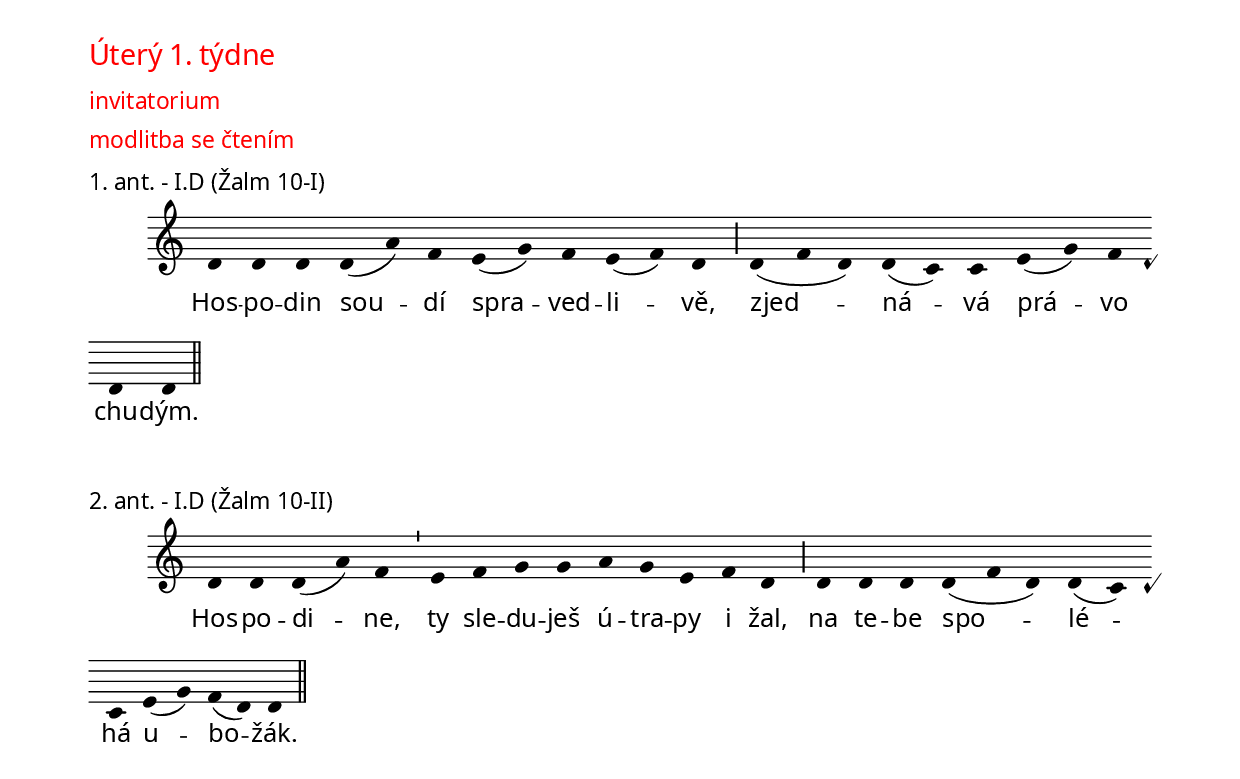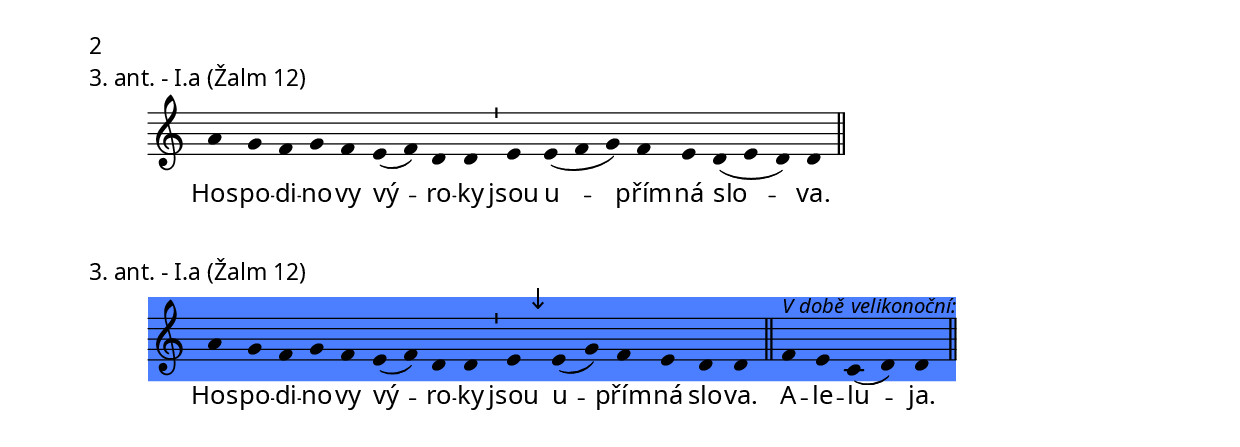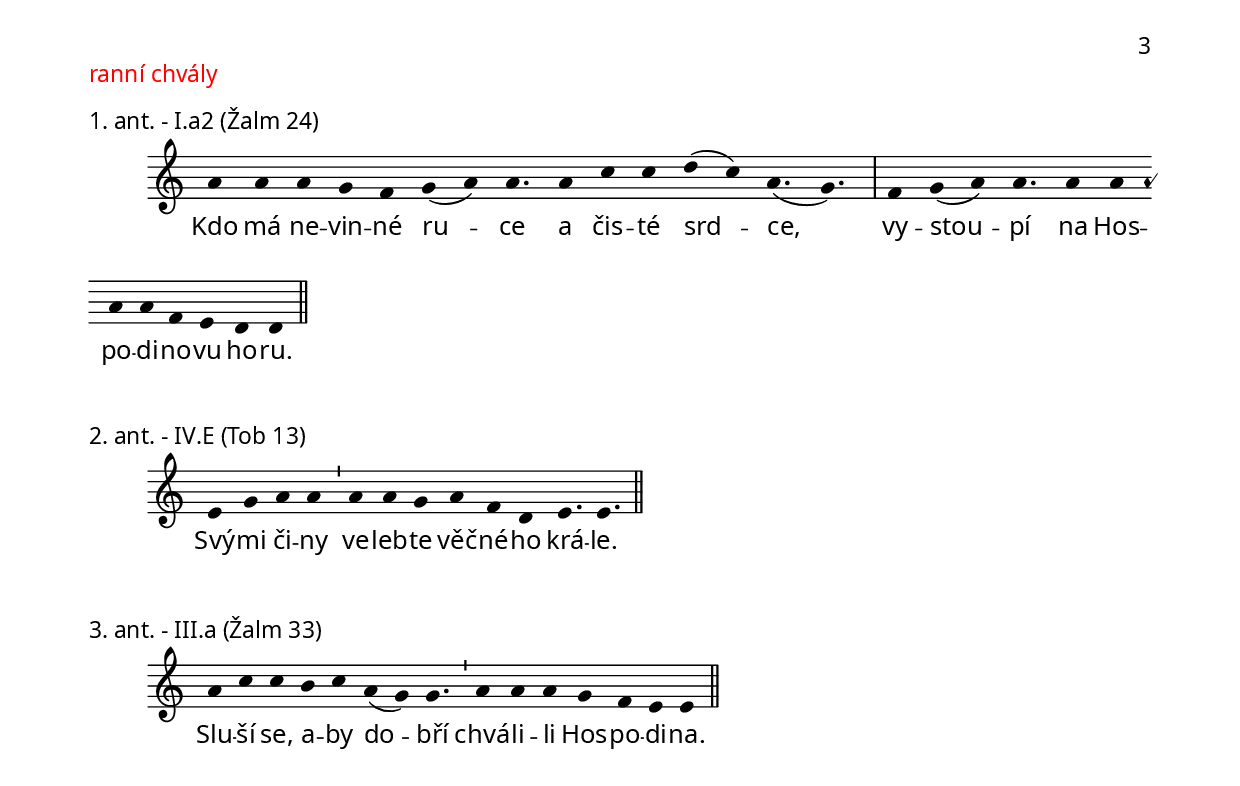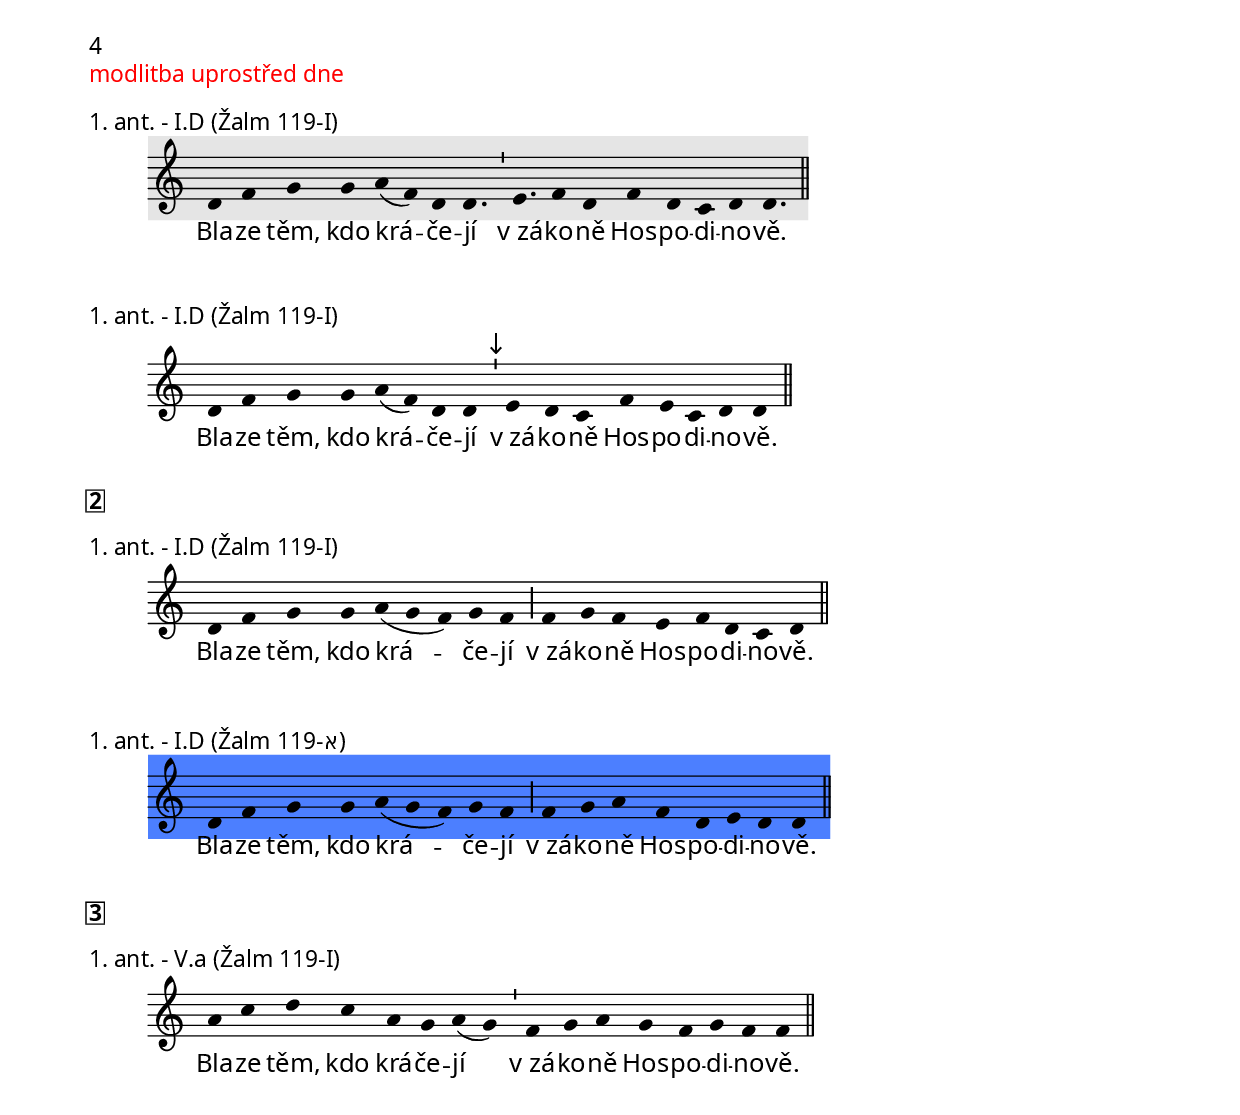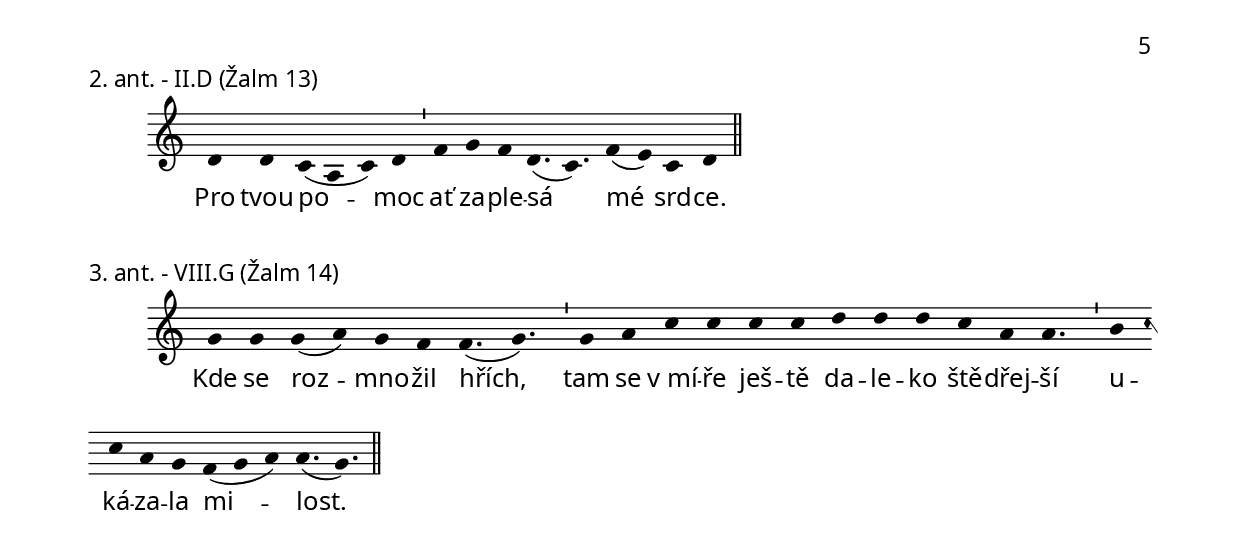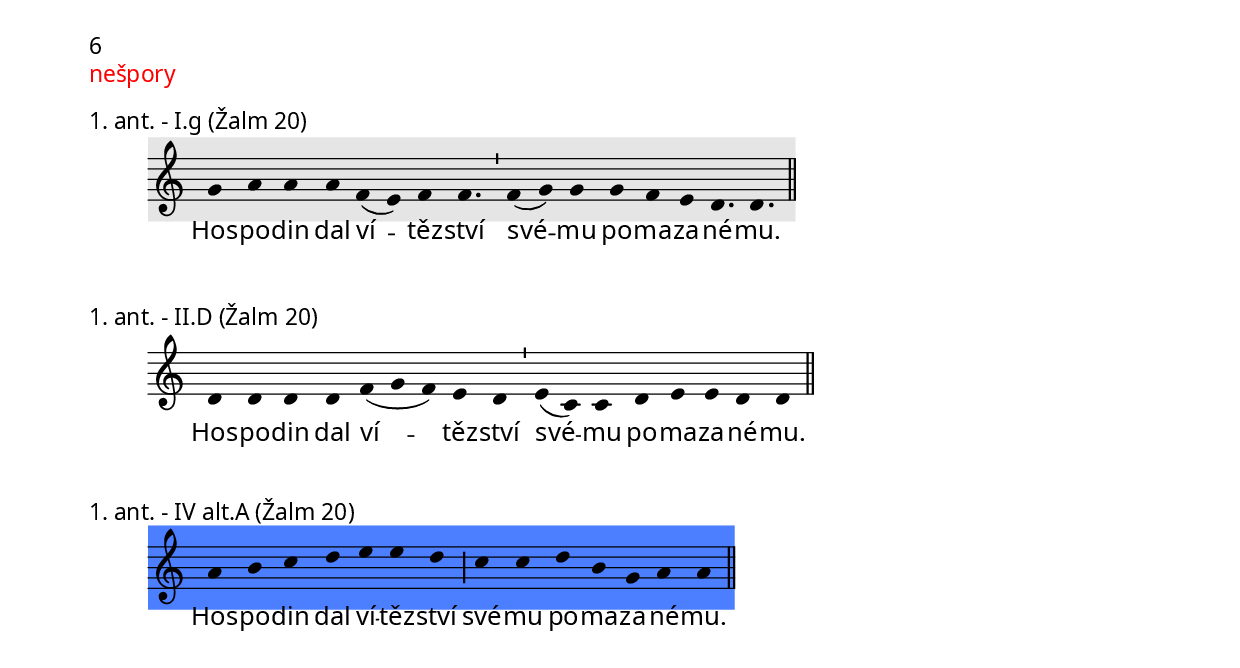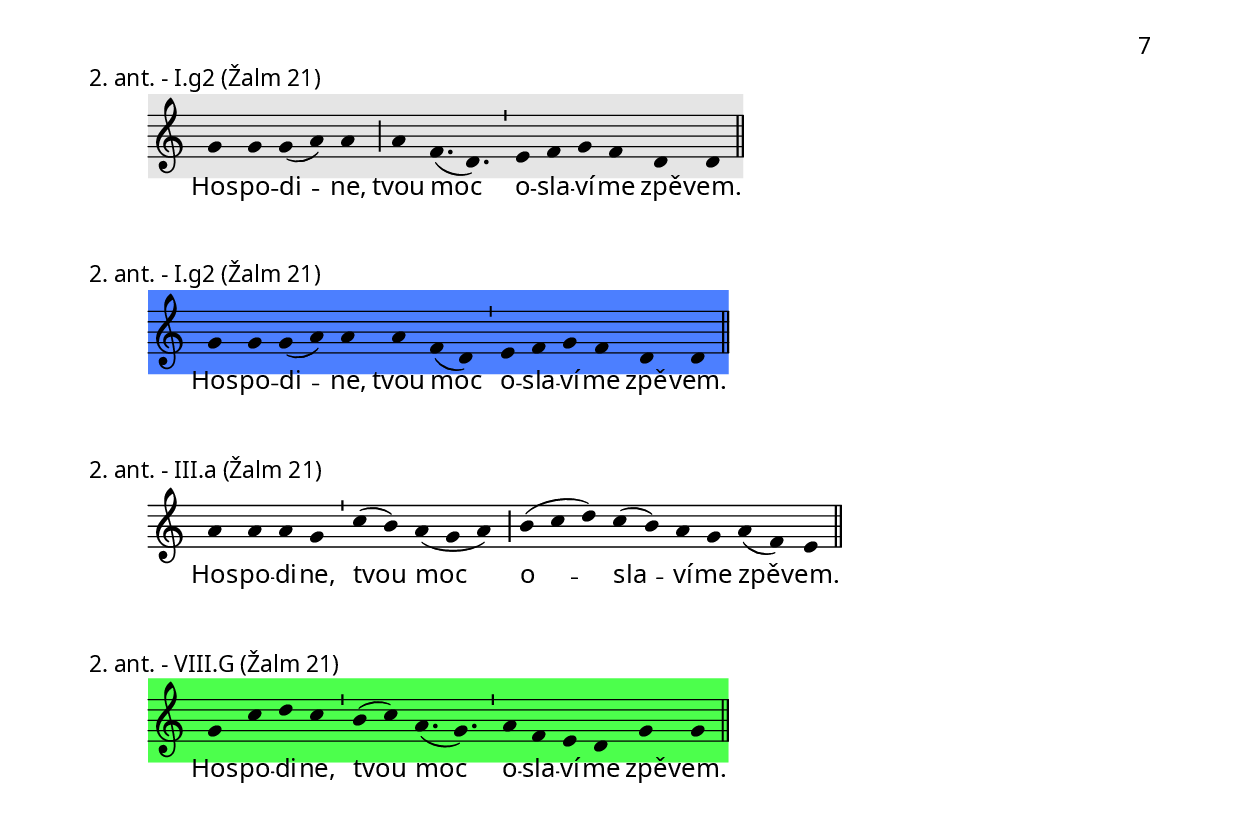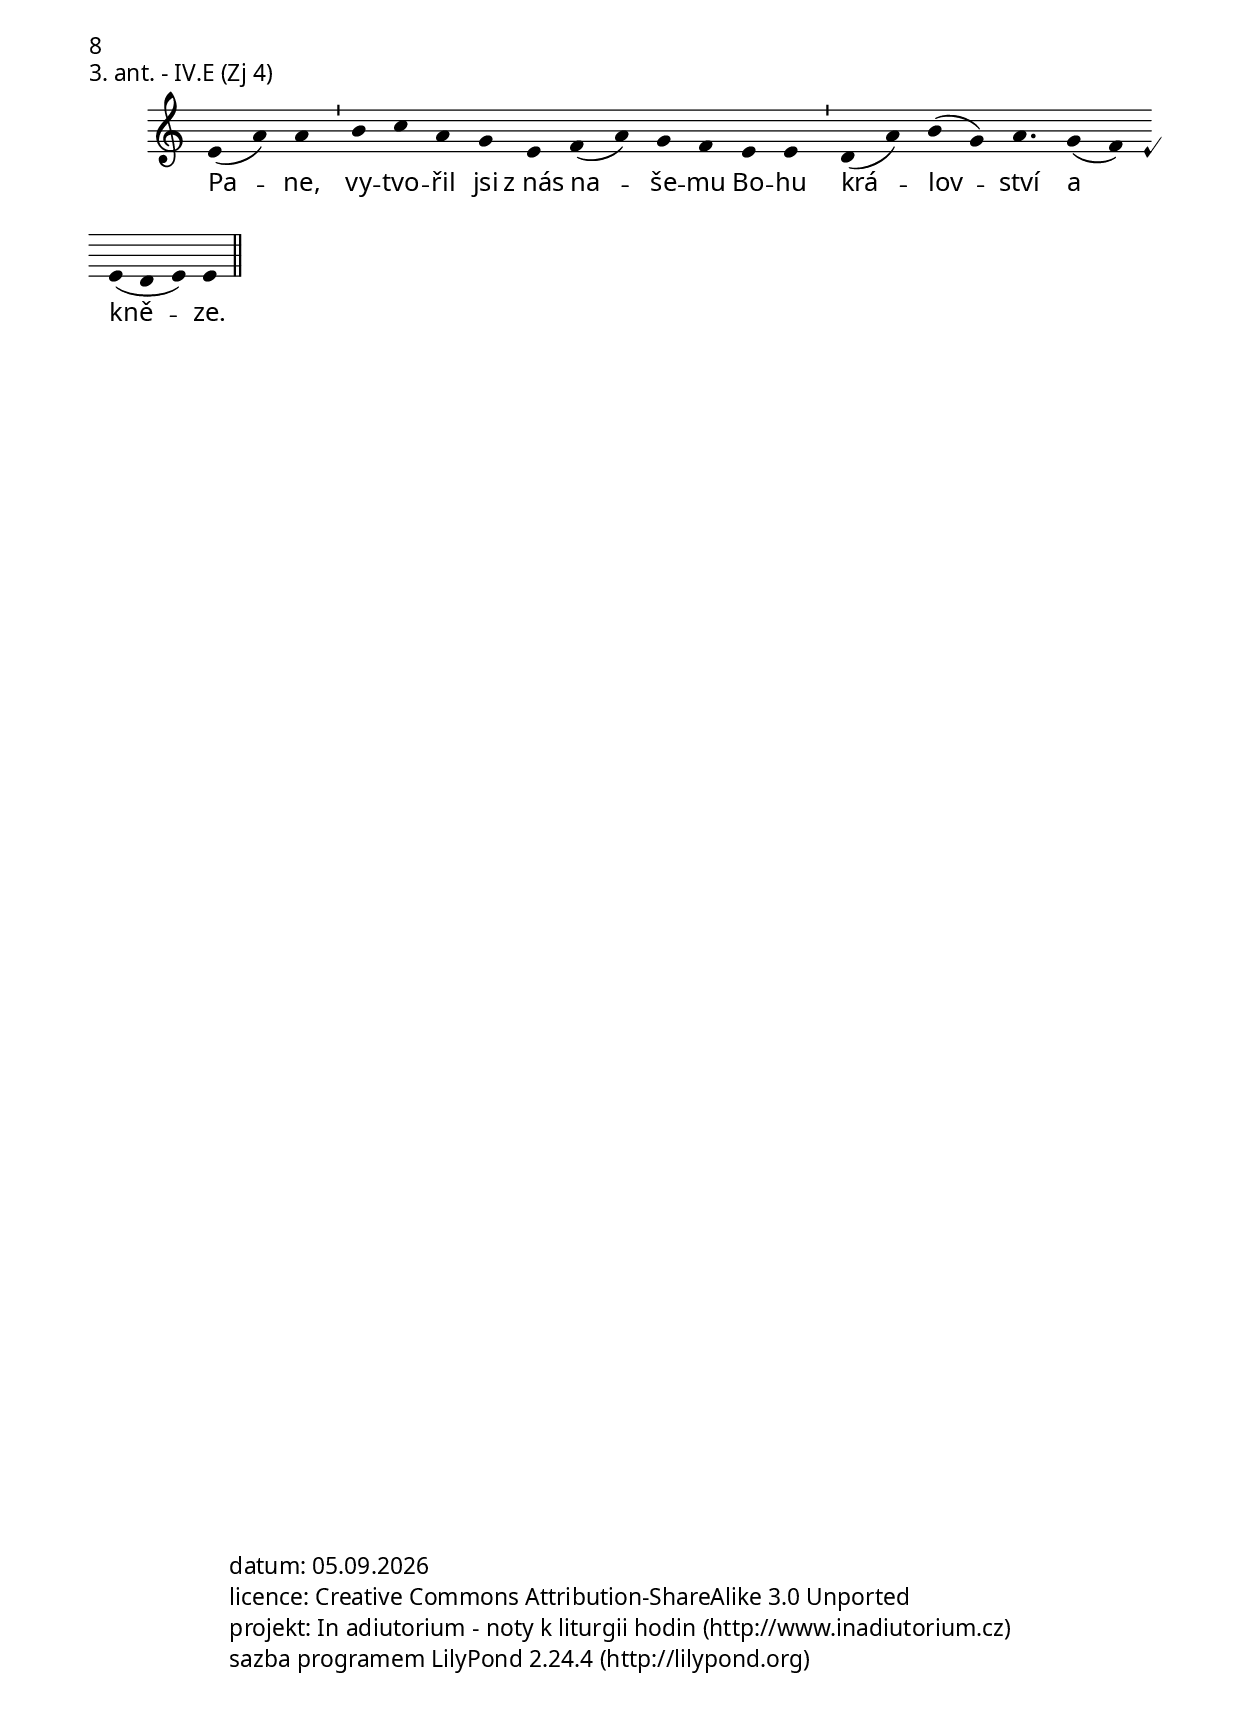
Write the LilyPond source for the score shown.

\include "../spolecne.ly"

\markup {\nadpisDen {Úterý 1. týdne}}

\markup {\nadpisHodinka {"invitatorium"}}

%\score { \tIuteryInvitatorium }

\markup {\nadpisHodinka {"modlitba se čtením"}}

\score {
  \relative c' {
    \choralniRezim
    d4 d d d( a') f e( g) f e( f) d \barMaior
    d( f d) d( c) c e( g) f d d \barFinalis
  }
  \addlyrics {
    Hos -- po -- din sou -- dí spra -- ved -- li -- vě,
    zjed -- ná -- vá prá -- vo chu -- dým.
  }
  \header {
    quid = "1. ant."
    modus = "I"
    differentia = "D"
    psalmus = "Žalm 10-I"
    id = ""
    piece = \markup {\sestavTitulek}
  }
}

\score {
  \relative c' {
    \choralniRezim
    d4 d d( a') f \barMin
    e f g g a g e f d \barMaior
    d d d d( f d) d( c) c e( g) f( d) d \barFinalis
  }
  \addlyrics {
    Hos -- po -- di -- ne,
    ty sle -- du -- ješ ú -- tra -- py i žal,
    na te -- be spo -- lé -- há u -- bo -- žák.
  }
  \header {
    quid = "2. ant."
    modus = "I"
    differentia = "D"
    psalmus = "Žalm 10-II"
    id = ""
    piece = \markup {\sestavTitulek}
  }
}

\pageBreak

\score {
  \relative c'' {
    \choralniRezim
    a4 g f g f e( f) d d \barMin
    e e( f g) f e d( e d) d \barFinalis
  }
  \addlyrics {
    Hos -- po -- di -- no -- vy vý -- ro -- ky
    jsou u -- přím -- ná slo -- va.
  }
  \header {
    quid = "3. ant."
    modus = "I"
    differentia = "a"
    psalmus = "Žalm 12"
    id = "mc-ant3"
    piece = \markup {\sestavTitulek}
  }
}

\score {
  \relative c'' {
    \zvyraznovacModry
    \choralniRezim
    a4 g f g f e( f) d d \barMin
    e \mark\sipka e( g) f e d d \barFinalis

    f^\rubrVelikAleluja e c( d) d \barFinalis
  }
  \addlyrics {
    Hos -- po -- di -- no -- vy vý -- ro -- ky
    jsou u -- přím -- ná slo -- va.

    A -- le -- lu -- ja.
  }
  \header {
    quid = "3. ant."
    modus = "I"
    differentia = "a"
    psalmus = "Žalm 12"
    id = "mc-ant3"
    piece = \markup {\sestavTitulek}
  }
}

\pageBreak

\markup {\nadpisHodinka {"ranní chvály"}}

\score {
  \relative c'' {
    \choralniRezim
    a4 a a g f g( a) a4. \barMin \bar ""
    a4 c c d( c) a4.( g) \barMax
    f4 g( a) a4. \barMin \bar ""
    a4 a a a f e d d \barFinalis
  }
  \addlyrics {
    Kdo  má ne -- vin -- né ru -- ce a čis -- té srd -- ce,
    vy -- stou -- pí na Hos -- po -- di -- no -- vu ho -- ru.
  }
  \header {
    quid = "1. ant."
    modus = "I"
    differentia = "a2"
    psalmus = "Žalm 24"
    id = "rch-ant1"
    piece = \markup {\sestavTitulek}
  }
}

\score {
  \relative c' {
    \choralniRezim
    e4 g a a \barMin
    a a g a f d e4. e \barFinalis
  }
  \addlyrics {
    Svý -- mi či -- ny ve -- leb -- te věč -- né -- ho krá -- le.
  }
  \header {
    quid = "2. ant."
    modus = "IV"
    differentia = "E"
    psalmus = "Tob 13"
    id = "rch-ant2"
    piece = \markup {\sestavTitulek}
  }
}

\score {
  \relative c'' {
    \choralniRezim
    a4 c c b c a( g) g4. \barMin a4 a a g f e e \barFinalis
  }
  \addlyrics {
    Slu -- ší se, a -- by do -- bří chvá -- li -- li Hos -- po -- di -- na.
  }
  \header {
    quid = "3. ant."
    modus = "III"
    differentia = "a"
    psalmus = "Žalm 33"
    id = "rch-ant3"
    piece = \markup {\sestavTitulek}
  }
}

%\score { \tIuteryAntBenedictus }

\pageBreak

\markup {\nadpisHodinka {"modlitba uprostřed dne"}}

\score {
  \relative c' {
    \zvyraznovacSedy
    \choralniRezim
    d4 f g g a( f) d d4. \barMin e4. f4 d f d c d d4. \barFinalis
  }
  \addlyrics {
    Bla -- ze těm, kdo krá -- če -- jí v_zá -- ko -- ně Hos -- po -- di -- no -- vě.
  }
  \header {
    quid = "1. ant."
    modus = "I"
    differentia = "D"
    psalmus = "Žalm 119-I"
    id = "up-ant1"
    piece = \markup {\sestavTitulek}
  }
}

\score {
  \relative c' {
    \choralniRezim
    d4 f g g a( f) d d \barMin
    \mark\sipka e d c f e c d d \barFinalis
  }
  \addlyrics {
    Bla -- ze těm, kdo krá -- če -- jí
    v_zá -- ko -- ně Hos -- po -- di -- no -- vě.
  }
  \header {
    quid = "1. ant."
    modus = "I"
    differentia = "D"
    psalmus = "Žalm 119-I"
    id = "up-ant1"
    piece = \markup {\sestavTitulek}
  }
}

\markup\nadpisSkupiny 2

\score {
  \relative c' {
    \choralniRezim
    d4 f g g a( g f) g f \barMaior
    f g f e f d c d \barFinalis
  }
  \addlyrics {
    Bla -- ze těm, kdo krá -- če -- jí
    v_zá -- ko -- ně Hos -- po -- di -- no -- vě.
  }
  \header {
    quid = "1. ant."
    modus = "I"
    differentia = "D"
    psalmus = "Žalm 119-I"
    id = "up-ant1"
    piece = \markup {\sestavTitulek}
  }
}

\score {
  \relative c' {
    \zvyraznovacModry
    \choralniRezim
    d4 f g g a( g f) g f \barMaior
    f g a f d e d d \barFinalis
  }
  \addlyrics {
    Bla -- ze těm, kdo krá -- če -- jí
    v_zá -- ko -- ně Hos -- po -- di -- no -- vě.
  }
  \header {
    quid = "1. ant."
    modus = "I"
    differentia = "D"
    psalmus = "Žalm 119-א"
    id = "up-ant1"
    piece = \markup {\sestavTitulek}
  }
}

\markup\nadpisSkupiny 3

\score {
  \relative c'' {
    \choralniRezim
    a4 c d c a g a( g) \barMin
    f g a g f g f f \barFinalis
  }
  \addlyrics {
    Bla -- ze těm, kdo krá -- če -- jí
    v_zá -- ko -- ně Hos -- po -- di -- no -- vě.
  }
  \header {
    quid = "1. ant."
    modus = "V"
    differentia = "a"
    psalmus = "Žalm 119-I"
    id = "up-ant1"
    piece = \markup {\sestavTitulek}
  }
}

\pageBreak

\score {
  \relative c' {
    \choralniRezim
    d4 d c( a c) d \barMin f g f d4.( c) f4( e) c d \barFinalis
  }
  \addlyrics {
    Pro tvou po -- moc ať za -- ple -- sá mé srd -- ce.
  }
  \header {
    quid = "2. ant."
    modus = "II"
    differentia = "D"
    psalmus = "Žalm 13"
    id = "up-ant2"
    piece = \markup {\sestavTitulek}
  }
}

\score {
  \relative c'' {
    \choralniRezim
    g4 g g( a) g f f4.( g) \barMin
    g4 a c c c c d d d c a a4. \barMin
    b4 c a g f( g a) a4.( g) \barFinalis
  }
  \addlyrics {
    Kde se roz -- mno -- žil hřích,
    tam se v_mí -- ře ješ -- tě da -- le -- ko ště -- dřej -- ší
    u -- ká -- za -- la mi -- lost.
  }
  \header {
    quid = "3. ant."
    modus = "VIII"
    differentia = "G"
    psalmus = "Žalm 14"
    id = "up-ant3"
    piece = \markup {\sestavTitulek}
  }
}

\pageBreak

\markup {\nadpisHodinka {"nešpory"}}

\score {
  \relative c'' {
    \zvyraznovacSedy
    \choralniRezim
    g4 a a a f( e) f f4. \barMin
    f4( g) g g f e d4. d \barFinalis
  }
  \addlyrics {
    Hos -- po -- din dal ví -- těz -- ství
    své -- mu po -- ma -- za -- né -- mu.
  }
  \header {
    quid = "1. ant."
    modus = "I"
    differentia = "g"
    psalmus = "Žalm 20"
    id = "ne-ant1"
    piece = \markup {\sestavTitulek}
  }
}

\score {
  \relative c' {
    \choralniRezim
    d4 d d d f( g f) e d \barMin
    e( c) c d e e d d \barFinalis
  }
  \addlyrics {
    Hos -- po -- din dal ví -- těz -- ství
    své -- mu po -- ma -- za -- né -- mu.
  }
  \header {
    quid = "1. ant."
    modus = "II"
    differentia = "D"
    psalmus = "Žalm 20"
    id = "ne-ant1"
    piece = \markup {\sestavTitulek}
  }
}

\score {
  \relative c'' {
    \zvyraznovacModry
    \choralniRezim
    a4 b c d e e d \barMaior
    c c d b g a a \barFinalis
  }
  \addlyrics {
    Hos -- po -- din dal ví -- těz -- ství
    své -- mu po -- ma -- za -- né -- mu.
  }
  \header {
    quid = "1. ant."
    modus = "IV alt"
    differentia = "A"
    psalmus = "Žalm 20"
    id = "ne-ant1"
    piece = \markup {\sestavTitulek}
  }
}

\pageBreak

\score {
  \relative c'' {
    \zvyraznovacSedy
    \choralniRezim
    g4 g g( a) a \barMaior
    a f4.( d) \barMin e4 f g f d d \barFinalis
  }
  \addlyrics {
    Hos -- po -- di -- ne,
    tvou moc o -- sla -- ví -- me zpě -- vem.
  }
  \header {
    quid = "2. ant."
    modus = "I"
    differentia = "g2"
    psalmus = "Žalm 21"
    id = "ne-ant2"
    piece = \markup {\sestavTitulek}
  }
}

\score {
  \relative c'' {
    \zvyraznovacModry
    \choralniRezim
    g4 g g( a) a a f( d) \barMin
    e4 f g f d d \barFinalis
  }
  \addlyrics {
    Hos -- po -- di -- ne, tvou moc
    o -- sla -- ví -- me zpě -- vem.
  }
  \header {
    quid = "2. ant."
    modus = "I"
    differentia = "g2"
    psalmus = "Žalm 21"
    id = "ne-ant2"
    piece = \markup {\sestavTitulek}
  }
}

\score {
  \relative c'' {
    \choralniRezim
    a4 a a g \barMin c( b) a( g a) \barMaior
    b( c d) c( b) a g a( f) e \barFinalis
  }
  \addlyrics {
    Hos -- po -- di -- ne, tvou moc
    o -- sla -- ví -- me zpě -- vem.
  }
  \header {
    quid = "2. ant."
    modus = "III"
    differentia = "a"
    psalmus = "Žalm 21"
    id = "ne-ant2"
    piece = \markup {\sestavTitulek}
  }
}

\score {
  \relative c'' {
    \zvyraznovacZeleny
    \choralniRezim
    g4 c d c \barMin b( c) a4.( g) \barMin
    a4 f e d g g \barFinalis
  }
  \addlyrics {
    Hos -- po -- di -- ne, tvou moc
    o -- sla -- ví -- me zpě -- vem.
  }
  \header {
    quid = "2. ant."
    modus = "VIII"
    differentia = "G"
    psalmus = "Žalm 21"
    id = "ne-ant2"
    piece = \markup {\sestavTitulek}
  }
}

\pageBreak

%tIuteryNespAntIII =
\score {
  \relative c' {
    \choralniRezim
    e4( a) a \barMin
    b c a g e f( a) g f e e \barMin
    d( a') b( g) a4. g4( f) e( d e) e \barFinalis
  }
  \addlyrics {
    Pa -- ne, vy -- tvo -- řil jsi z_nás na -- še -- mu Bo -- hu krá -- lov -- ství a kně -- ze.
  }
  \header {
    quid = "3. ant."
    modus = "IV"
    differentia = "E"
    psalmus = "Zj 4"
    id = "ne-ant3"
    piece = \markup {\sestavTitulek}
  }
}

%\score { \tIuteryNespAntIII }

%\score { \tIuteryAntMagnificat }